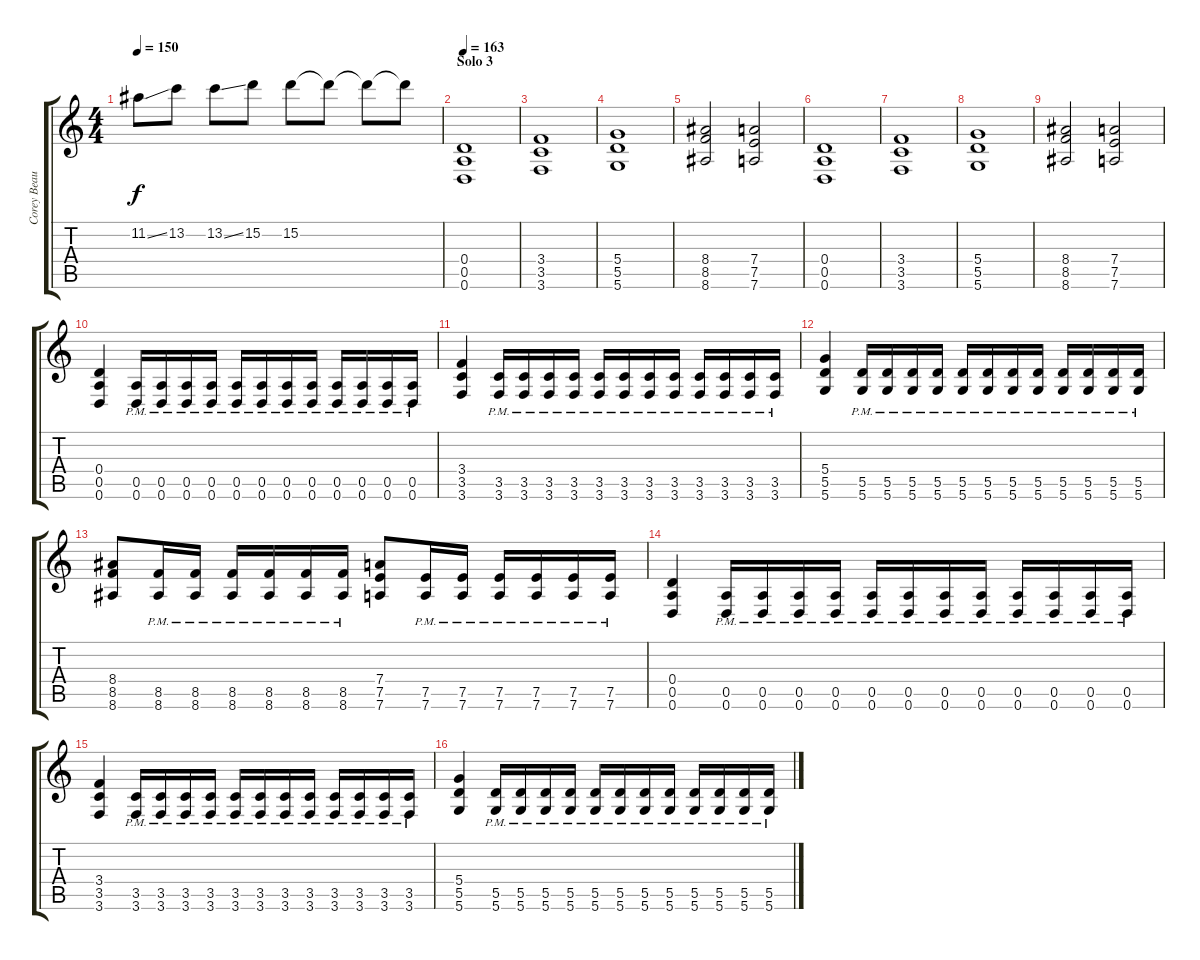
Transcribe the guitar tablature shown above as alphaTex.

\track ("Corey Beaulieu" "Corey Beau") {instrument distortionguitar}
\staff {score tabs}
\tuning (E4 B3 G3 D3 A2 D2) {hide}
\ts (4 4)
\tempo 150
\clef g2
\ks c
11.2{ss}.8{dy f} 13.2.8 13.2{ss}.8 15.2.8 15.2.8 15.2{t}.8 15.2{t}.8 15.2{t}.8 |
\section ("" "Solo 3")
\tempo 163
(0.4 0.5 0.6).1 |
(3.4 3.5 3.6).1 |
(5.4 5.5 5.6).1 |
(8.4 8.5 8.6).2 (7.4 7.5 7.6).2 |
(0.4 0.5 0.6).1 |
(3.4 3.5 3.6).1 |
(5.4 5.5 5.6).1 |
(8.4 8.5 8.6).2 (7.4 7.5 7.6).2 |
(0.4 0.5 0.6).4 (0.5{pm} 0.6{pm}).16 (0.5{pm} 0.6{pm}).16 (0.5{pm} 0.6{pm}).16 (0.5{pm} 0.6{pm}).16 (0.5{pm} 0.6{pm}).16 (0.5{pm} 0.6{pm}).16 (0.5{pm} 0.6{pm}).16 (0.5{pm} 0.6{pm}).16 (0.5{pm} 0.6{pm}).16 (0.5{pm} 0.6{pm}).16 (0.5{pm} 0.6{pm}).16 (0.5{pm} 0.6{pm}).16 |
(3.4 3.5 3.6).4 (3.5{pm} 3.6{pm}).16 (3.5{pm} 3.6{pm}).16 (3.5{pm} 3.6{pm}).16 (3.5{pm} 3.6{pm}).16 (3.5{pm} 3.6{pm}).16 (3.5{pm} 3.6{pm}).16 (3.5{pm} 3.6{pm}).16 (3.5{pm} 3.6{pm}).16 (3.5{pm} 3.6{pm}).16 (3.5{pm} 3.6{pm}).16 (3.5{pm} 3.6{pm}).16 (3.5{pm} 3.6{pm}).16 |
(5.4 5.5 5.6).4 (5.5{pm} 5.6{pm}).16 (5.5{pm} 5.6{pm}).16 (5.5{pm} 5.6{pm}).16 (5.5{pm} 5.6{pm}).16 (5.5{pm} 5.6{pm}).16 (5.5{pm} 5.6{pm}).16 (5.5{pm} 5.6{pm}).16 (5.5{pm} 5.6{pm}).16 (5.5{pm} 5.6{pm}).16 (5.5{pm} 5.6{pm}).16 (5.5{pm} 5.6{pm}).16 (5.5{pm} 5.6{pm}).16 |
(8.4 8.5 8.6).8 (8.5{pm} 8.6{pm}).16 (8.5{pm} 8.6{pm}).16 (8.5{pm} 8.6{pm}).16 (8.5{pm} 8.6{pm}).16 (8.5{pm} 8.6{pm}).16 (8.5{pm} 8.6{pm}).16 (7.4 7.5 7.6).8 (7.5{pm} 7.6{pm}).16 (7.5{pm} 7.6{pm}).16 (7.5{pm} 7.6{pm}).16 (7.5{pm} 7.6{pm}).16 (7.5{pm} 7.6{pm}).16 (7.5{pm} 7.6{pm}).16 |
(0.4 0.5 0.6).4 (0.5{pm} 0.6{pm}).16 (0.5{pm} 0.6{pm}).16 (0.5{pm} 0.6{pm}).16 (0.5{pm} 0.6{pm}).16 (0.5{pm} 0.6{pm}).16 (0.5{pm} 0.6{pm}).16 (0.5{pm} 0.6{pm}).16 (0.5{pm} 0.6{pm}).16 (0.5{pm} 0.6{pm}).16 (0.5{pm} 0.6{pm}).16 (0.5{pm} 0.6{pm}).16 (0.5{pm} 0.6{pm}).16 |
(3.4 3.5 3.6).4 (3.5{pm} 3.6{pm}).16 (3.5{pm} 3.6{pm}).16 (3.5{pm} 3.6{pm}).16 (3.5{pm} 3.6{pm}).16 (3.5{pm} 3.6{pm}).16 (3.5{pm} 3.6{pm}).16 (3.5{pm} 3.6{pm}).16 (3.5{pm} 3.6{pm}).16 (3.5{pm} 3.6{pm}).16 (3.5{pm} 3.6{pm}).16 (3.5{pm} 3.6{pm}).16 (3.5{pm} 3.6{pm}).16 |
(5.4 5.5 5.6).4 (5.5{pm} 5.6{pm}).16 (5.5{pm} 5.6{pm}).16 (5.5{pm} 5.6{pm}).16 (5.5{pm} 5.6{pm}).16 (5.5{pm} 5.6{pm}).16 (5.5{pm} 5.6{pm}).16 (5.5{pm} 5.6{pm}).16 (5.5{pm} 5.6{pm}).16 (5.5{pm} 5.6{pm}).16 (5.5{pm} 5.6{pm}).16 (5.5{pm} 5.6{pm}).16 (5.5{pm} 5.6{pm}).16
